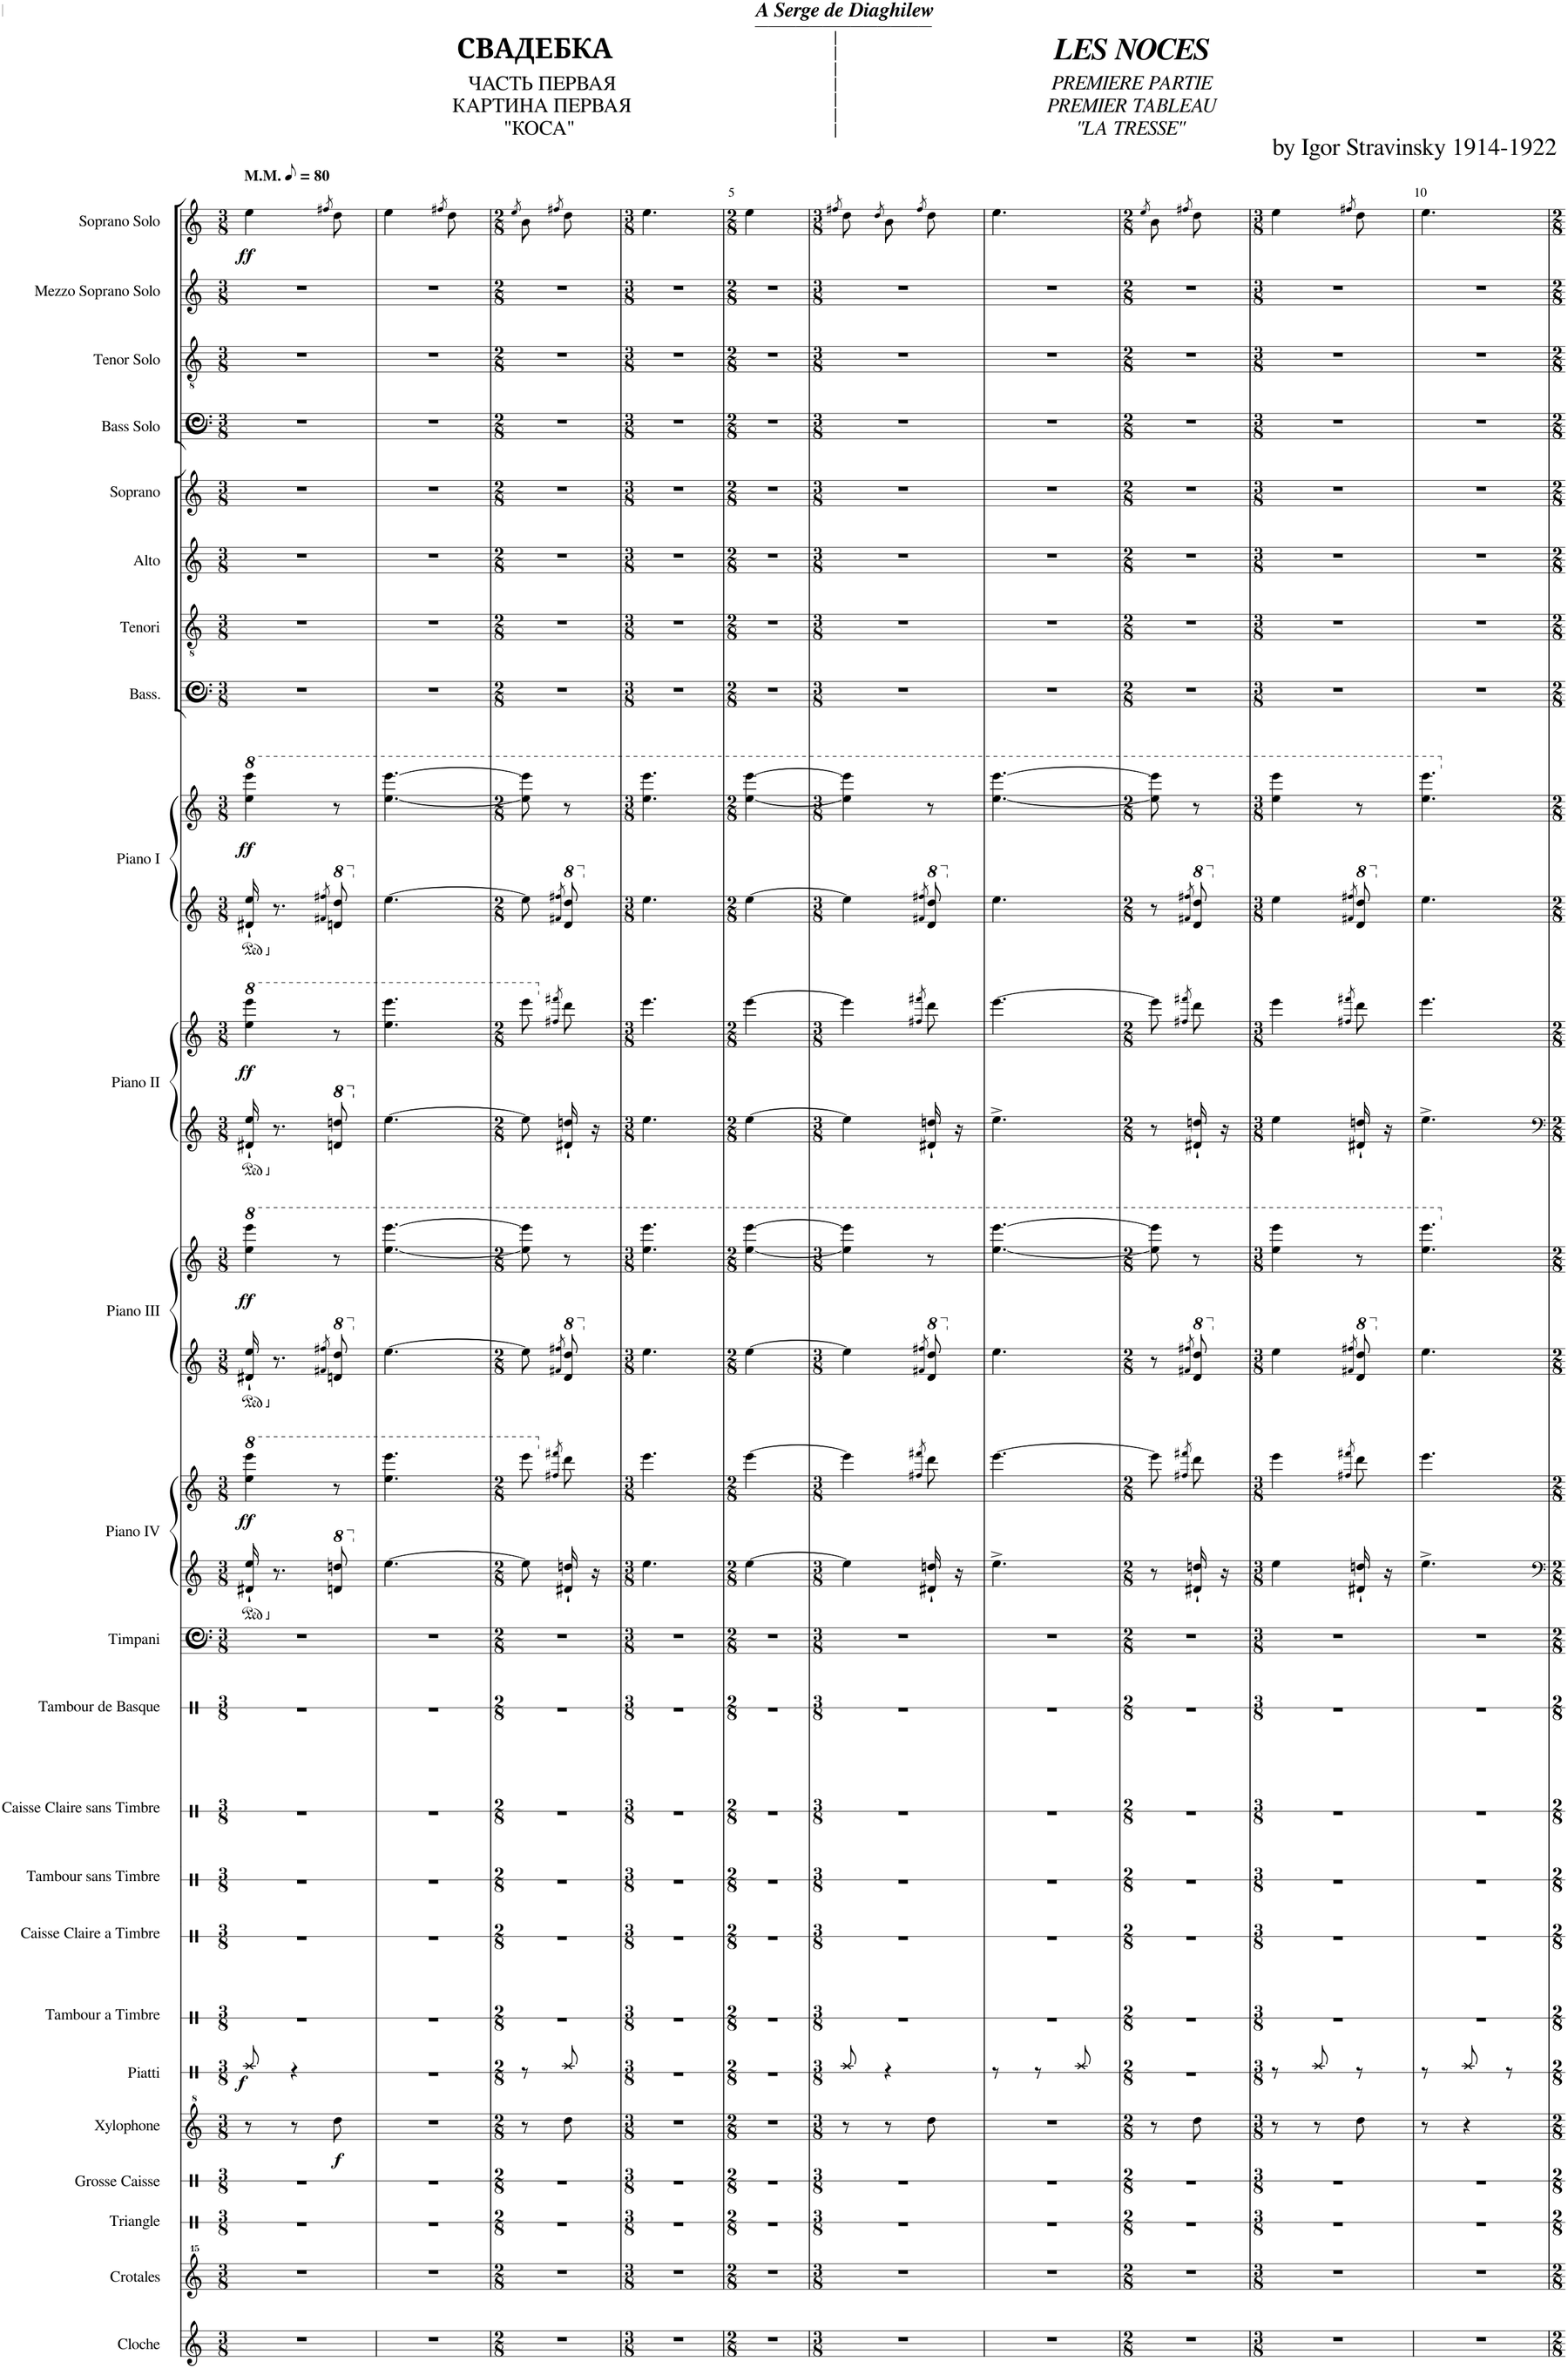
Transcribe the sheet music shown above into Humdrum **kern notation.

**kern	**kern	**kern	**kern	**kern	**dynam	**kern	**dynam	**kern	**kern	**kern	**kern	**kern	**kern	**kern	**kern	**dynam	**kern	**kern	**dynam	**kern	**kern	**dynam	**kern	**kern	**dynam	**kern	**kern	**kern	**kern	**kern	**kern	**kern	**kern	**dynam
*part24	*part23	*part22	*part21	*part20	*part20	*part19	*part19	*part18	*part17	*part16	*part15	*part14	*part13	*part12	*part12	*part12	*part11	*part11	*part11	*part10	*part10	*part10	*part9	*part9	*part9	*part8	*part7	*part6	*part5	*part4	*part3	*part2	*part1	*part1
*staff28	*staff27	*staff26	*staff25	*staff24	*staff24	*staff23	*staff23	*staff22	*staff21	*staff20	*staff19	*staff18	*staff17	*staff16	*staff15	*staff15/16	*staff14	*staff13	*staff13/14	*staff12	*staff11	*staff11/12	*staff10	*staff9	*staff9/10	*staff8	*staff7	*staff6	*staff5	*staff4	*staff3	*staff2	*staff1	*staff1
*I"Cloche	*I"Crotales	*I"Triangle	*I"Grosse Caisse	*I"Xylophone	*	*I"Piatti	*	*I"Tambour a Timbre	*I"Caisse Claire a Timbre	*I"Tambour sans Timbre	*I"Caisse Claire sans Timbre	*I"Tambour de Basque	*I"Timpani	*I"Piano IV	*	*	*I"Piano III	*	*	*I"Piano II	*	*	*I"Piano I	*	*	*I"Bass.	*I"Tenori	*I"Alto	*I"Soprano	*I"Bass Solo	*I"Tenor Solo	*I"Mezzo Soprano Solo	*I"Soprano Solo	*
*I'Cloche	*I'Cro.	*I'Trgl.	*I'Gr. C.	*I'Xyloph.	*	*I'Piatti	*	*I'Tmb.a.t.	*I'C.cl.a.t.	*I'Tmb.s.t.	*I'C.cl.s.t.	*I'T.d.B.	*I'Timp.	*I'IV	*	*	*I'III	*	*	*I'II	*	*	*I'I	*	*	*I'B.	*I'T.	*I'A.	*I'S.	*I'B.s.	*I'T.s.	*I'M.s.	*I'S.s.	*
*	*	*stria1	*stria1	*	*	*stria1	*	*stria1	*stria1	*stria1	*stria1	*stria1	*	*	*	*	*	*	*	*	*	*	*	*	*	*	*	*	*	*	*	*	*	*
*clefG2	*clefG^^2	*clefX	*clefX	*clefG^2	*	*clefX	*	*clefX	*clefX	*clefX	*clefX	*clefX	*clefF4	*clefG2	*clefG2	*	*clefG2	*clefG2	*	*clefG2	*clefG2	*	*clefG2	*clefG2	*	*clefF4	*clefGv2	*clefG2	*clefG2	*clefF4	*clefGv2	*clefG2	*clefG2	*
*	*	*	*	*	*	*	*	*	*	*	*	*	*	*	*	*	*	*	*	*	*	*	*	*	*	*ITrd12c21	*ITrd8c14	*ITrd5c9	*ITrd1c2	*	*ITrd7c12	*ITrd1c2	*	*
*k[]	*k[]	*k[]	*k[]	*k[]	*	*k[]	*	*k[]	*k[]	*k[]	*k[]	*k[]	*k[]	*k[]	*k[]	*	*k[]	*k[]	*	*k[]	*k[]	*	*k[]	*k[]	*	*k[]	*k[]	*k[]	*k[]	*k[]	*k[]	*k[]	*k[]	*
*M3/8	*M3/8	*M3/8	*M3/8	*M3/8	*	*M3/8	*	*M3/8	*M3/8	*M3/8	*M3/8	*M3/8	*M3/8	*M3/8	*M3/8	*	*M3/8	*M3/8	*	*M3/8	*M3/8	*	*M3/8	*M3/8	*	*M3/8	*M3/8	*M3/8	*M3/8	*M3/8	*M3/8	*M3/8	*M3/8	*
*MM40	*MM40	*MM40	*MM40	*MM40	*	*MM40	*	*MM40	*MM40	*MM40	*MM40	*MM40	*MM40	*MM40	*MM40	*	*MM40	*MM40	*	*MM40	*MM40	*	*MM40	*MM40	*	*MM40	*MM40	*MM40	*MM40	*MM40	*MM40	*MM40	*MM40	*
*	*	*	*	*	*	*	*	*	*	*	*	*	*	*	*8va	*	*	*	*	*	*	*	*	*	*	*	*	*	*	*	*	*	*	*
*	*	*	*	*	*	*	*	*	*	*	*	*	*	*	*	*	*	*8va	*	*	*	*	*	*	*	*	*	*	*	*	*	*	*	*
*	*	*	*	*	*	*	*	*	*	*	*	*	*	*	*	*	*	*	*	*	*8va	*	*	*	*	*	*	*	*	*	*	*	*	*
*	*	*	*	*	*	*	*	*	*	*	*	*	*	*	*	*	*	*	*	*	*	*	*	*8va	*	*	*	*	*	*	*	*	*	*
=1	=1	=1	=1	=1	=1	=1	=1	=1	=1	=1	=1	=1	=1	=1	=1	=1	=1	=1	=1	=1	=1	=1	=1	=1	=1	=1	=1	=1	=1	=1	=1	=1	=1	=1
!	!	!	!	!	!	!	!	!	!	!	!	!	!	!	!	!	!	!	!	!	!	!	!	!	!	!	!	!	!	!	!	!	!LO:TX:a:B:t=M.M.	!
!	!	!	!	!	!	!	!LO:DY:b	!	!	!	!	!	!	!	!	!LO:DY:b	!	!	!LO:DY:b	!	!	!LO:DY:b	!	!	!LO:DY:b	!	!	!	!	!	!	!	!	!LO:DY:b
4.r	4.r	4.r	4.r	8r	.	8Rg/	f	4.r	4.r	4.r	4.r	4.r	4.r	16d#X/` 16ee/`	4eee\ 4eeee\	ff	16d#X/` 16ee/`	4eee\ 4eeee\	ff	16d#X/` 16ee/`	4eee\ 4eeee\	ff	16d#X/` 16ee/`	4eee\ 4eeee\	ff	4.r	4.r	4.r	4.r	4.r	4.r	4.r	4ee\	ff
.	.	.	.	.	.	.	.	.	.	.	.	.	.	8.r	.	.	8.r	.	.	8.r	.	.	8.r	.	.	.	.	.	.	.	.	.	.	.
.	.	.	.	8r	.	4r	.	.	.	.	.	.	.	.	.	.	.	.	.	.	.	.	.	.	.	.	.	.	.	.	.	.	.	.
*	*	*	*	*	*	*	*	*	*	*	*	*	*	*	*	*	*	*	*	*	*	*	*8va	*	*	*	*	*	*	*	*	*	*	*
*	*	*	*	*	*	*	*	*	*	*	*	*	*	*	*	*	*8va	*	*	*	*	*	*	*	*	*	*	*	*	*	*	*	*	*
.	.	.	.	.	.	.	.	.	.	.	.	.	.	.	.	.	8qff#X/ 8qfff#X/	.	.	.	.	.	8qff#X/ 8qfff#X/	.	.	.	.	.	.	.	.	.	8qff#X/	.
*	*	*	*	*	*	*	*	*	*	*	*	*	*	*8va	*	*	*	*	*	*	*	*	*	*	*	*	*	*	*	*	*	*	*	*
*	*	*	*	*	*	*	*	*	*	*	*	*	*	*	*	*	*	*	*	*8va	*	*	*	*	*	*	*	*	*	*	*	*	*	*
*	*	*	*	*	*	*	*	*	*	*	*	*	*	*	*	*	*	*	*	*8va	*	*	*	*	*	*	*	*	*	*	*	*	*	*
!	!	!	!	!	!LO:DY:b	!	!	!	!	!	!	!	!	!	!	!	!	!	!	!	!	!	!	!	!	!	!	!	!	!	!	!	!	!
.	.	.	.	8ddd\	f	.	.	.	.	.	.	.	.	8ddn/ 8dddn/	8r	.	8ddn/ 8ddd/	8r	.	8ddn/ 8dddn/	8r	.	8ddn/ 8ddd/	8r	.	.	.	.	.	.	.	.	8dd\	.
=2	=2	=2	=2	=2	=2	=2	=2	=2	=2	=2	=2	=2	=2	=2	=2	=2	=2	=2	=2	=2	=2	=2	=2	=2	=2	=2	=2	=2	=2	=2	=2	=2	=2	=2
*	*	*	*	*	*	*	*	*	*	*	*	*	*	*X8va	*	*	*	*	*	*	*	*	*	*	*	*	*	*	*	*	*	*	*	*
*	*	*	*	*	*	*	*	*	*	*	*	*	*	*	*	*	*X8va	*	*	*	*	*	*	*	*	*	*	*	*	*	*	*	*	*
*	*	*	*	*	*	*	*	*	*	*	*	*	*	*	*	*	*	*	*	*X8va	*	*	*	*	*	*	*	*	*	*	*	*	*	*
*	*	*	*	*	*	*	*	*	*	*	*	*	*	*	*	*	*	*	*	*	*	*	*X8va	*	*	*	*	*	*	*	*	*	*	*
4.r	4.r	4.r	4.r	4.r	.	4.r	.	4.r	4.r	4.r	4.r	4.r	4.r	[4.ee\	4.eee\ 4.eeee\	.	[4.ee\	[4.eee\ [4.eeee\	.	[4.ee\	4.eee\ 4.eeee\	.	[4.ee\	[4.eee\ [4.eeee\	.	4.r	4.r	4.r	4.r	4.r	4.r	4.r	4ee\	.
.	.	.	.	.	.	.	.	.	.	.	.	.	.	.	.	.	.	.	.	.	.	.	.	.	.	.	.	.	.	.	.	.	8qff#X/	.
.	.	.	.	.	.	.	.	.	.	.	.	.	.	.	.	.	.	.	.	.	.	.	.	.	.	.	.	.	.	.	.	.	8dd\	.
=3	=3	=3	=3	=3	=3	=3	=3	=3	=3	=3	=3	=3	=3	=3	=3	=3	=3	=3	=3	=3	=3	=3	=3	=3	=3	=3	=3	=3	=3	=3	=3	=3	=3	=3
*M2/8	*M2/8	*M2/8	*M2/8	*M2/8	*	*M2/8	*	*M2/8	*M2/8	*M2/8	*M2/8	*M2/8	*M2/8	*M2/8	*M2/8	*	*M2/8	*M2/8	*	*M2/8	*M2/8	*	*M2/8	*M2/8	*	*M2/8	*M2/8	*M2/8	*M2/8	*M2/8	*M2/8	*M2/8	*M2/8	*
.	.	.	.	.	.	.	.	.	.	.	.	.	.	.	.	.	.	.	.	.	.	.	.	.	.	.	.	.	.	.	.	.	8qee/	.
*	*	*	*	*	*	*	*	*	*	*	*	*	*	*	*	*	*	*	*	*	*X8va	*	*	*	*	*	*	*	*	*	*	*	*	*
4r	4r	4r	4r	8r	.	8r	.	4r	4r	4r	4r	4r	4r	8ee\L]	8eeee\L	.	8ee\L]	8eee\] 8eeee\]	.	8ee\L]	8eeee\L	.	8ee\L]	8eee\] 8eeee\]	.	4r	4r	4r	4r	4r	4r	4r	8b\L	.
*	*	*	*	*	*	*	*	*	*	*	*	*	*	*	*	*	*	*	*	*	*	*	*8va	*	*	*	*	*	*	*	*	*	*	*
*	*	*	*	*	*	*	*	*	*	*	*	*	*	*	*	*	*	*	*	*	*X8va	*	*	*	*	*	*	*	*	*	*	*	*	*
*	*	*	*	*	*	*	*	*	*	*	*	*	*	*	*	*	*8va	*	*	*	*	*	*	*	*	*	*	*	*	*	*	*	*	*
*	*	*	*	*	*	*	*	*	*	*	*	*	*	*	*X8va	*	*	*	*	*	*	*	*	*	*	*	*	*	*	*	*	*	*	*
.	.	.	.	.	.	.	.	.	.	.	.	.	.	.	8qff#X\ 8qfff#X\	.	8qff#X\ 8qfff#X\	.	.	.	8qff#X\ 8qfff#X\	.	8qff#X\ 8qfff#X\	.	.	.	.	.	.	.	.	.	8qff#X\	.
.	.	.	.	8ddd\	.	8Rg/	.	.	.	.	.	.	.	16d#X`\ 16ddn`\Jk	8ddd\J	.	8dd\ 8ddd\J	8r	.	16d#X`\ 16ddn`\Jk	8ddd\J	.	8dd\ 8ddd\J	8r	.	.	.	.	.	.	.	.	8dd\J	.
.	.	.	.	.	.	.	.	.	.	.	.	.	.	16r	.	.	.	.	.	16r	.	.	.	.	.	.	.	.	.	.	.	.	.	.
=4	=4	=4	=4	=4	=4	=4	=4	=4	=4	=4	=4	=4	=4	=4	=4	=4	=4	=4	=4	=4	=4	=4	=4	=4	=4	=4	=4	=4	=4	=4	=4	=4	=4	=4
*M3/8	*M3/8	*M3/8	*M3/8	*M3/8	*	*M3/8	*	*M3/8	*M3/8	*M3/8	*M3/8	*M3/8	*M3/8	*M3/8	*M3/8	*	*M3/8	*M3/8	*	*M3/8	*M3/8	*	*M3/8	*M3/8	*	*M3/8	*M3/8	*M3/8	*M3/8	*M3/8	*M3/8	*M3/8	*M3/8	*
*	*	*	*	*	*	*	*	*	*	*	*	*	*	*	*	*	*X8va	*	*	*	*	*	*	*	*	*	*	*	*	*	*	*	*	*
*	*	*	*	*	*	*	*	*	*	*	*	*	*	*	*	*	*	*	*	*	*	*	*X8va	*	*	*	*	*	*	*	*	*	*	*
4.r	4.r	4.r	4.r	4.r	.	4.r	.	4.r	4.r	4.r	4.r	4.r	4.r	4.ee\	4.eee\	.	4.ee\	4.eee\ 4.eeee\	.	4.ee\	4.eee\	.	4.ee\	4.eee\ 4.eeee\	.	4.r	4.r	4.r	4.r	4.r	4.r	4.r	4.ee\	.
=5	=5	=5	=5	=5	=5	=5	=5	=5	=5	=5	=5	=5	=5	=5	=5	=5	=5	=5	=5	=5	=5	=5	=5	=5	=5	=5	=5	=5	=5	=5	=5	=5	=5	=5
*M2/8	*M2/8	*M2/8	*M2/8	*M2/8	*	*M2/8	*	*M2/8	*M2/8	*M2/8	*M2/8	*M2/8	*M2/8	*M2/8	*M2/8	*	*M2/8	*M2/8	*	*M2/8	*M2/8	*	*M2/8	*M2/8	*	*M2/8	*M2/8	*M2/8	*M2/8	*M2/8	*M2/8	*M2/8	*M2/8	*
4r	4r	4r	4r	4r	.	4r	.	4r	4r	4r	4r	4r	4r	[4ee\	[4eee\	.	[4ee\	[4eee\ [4eeee\	.	[4ee\	[4eee\	.	[4ee\	[4eee\ [4eeee\	.	4r	4r	4r	4r	4r	4r	4r	4ee\	.
=6	=6	=6	=6	=6	=6	=6	=6	=6	=6	=6	=6	=6	=6	=6	=6	=6	=6	=6	=6	=6	=6	=6	=6	=6	=6	=6	=6	=6	=6	=6	=6	=6	=6	=6
*M3/8	*M3/8	*M3/8	*M3/8	*M3/8	*	*M3/8	*	*M3/8	*M3/8	*M3/8	*M3/8	*M3/8	*M3/8	*M3/8	*M3/8	*	*M3/8	*M3/8	*	*M3/8	*M3/8	*	*M3/8	*M3/8	*	*M3/8	*M3/8	*M3/8	*M3/8	*M3/8	*M3/8	*M3/8	*M3/8	*
.	.	.	.	.	.	.	.	.	.	.	.	.	.	.	.	.	.	.	.	.	.	.	.	.	.	.	.	.	.	.	.	.	8qff#X/	.
4.r	4.r	4.r	4.r	8r	.	8Rg/	.	4.r	4.r	4.r	4.r	4.r	4.r	4ee\]	4eee\]	.	4ee\]	4eee\] 4eeee\]	.	4ee\]	4eee\]	.	4ee\]	4eee\] 4eeee\]	.	4.r	4.r	4.r	4.r	4.r	4.r	4.r	8dd\L	.
.	.	.	.	.	.	.	.	.	.	.	.	.	.	.	.	.	.	.	.	.	.	.	.	.	.	.	.	.	.	.	.	.	8qdd\	.
.	.	.	.	8r	.	4r	.	.	.	.	.	.	.	.	.	.	.	.	.	.	.	.	.	.	.	.	.	.	.	.	.	.	8b\	.
*	*	*	*	*	*	*	*	*	*	*	*	*	*	*	*	*	*	*	*	*	*	*	*8va	*	*	*	*	*	*	*	*	*	*	*
*	*	*	*	*	*	*	*	*	*	*	*	*	*	*	*	*	*8va	*	*	*	*	*	*	*	*	*	*	*	*	*	*	*	*	*
.	.	.	.	.	.	.	.	.	.	.	.	.	.	.	8qff#X/ 8qfff#X/	.	8qff#X/ 8qfff#X/	.	.	.	8qff#X/ 8qfff#X/	.	8qff#X/ 8qfff#X/	.	.	.	.	.	.	.	.	.	8qff#\	.
.	.	.	.	8ddd\	.	.	.	.	.	.	.	.	.	16d#X/` 16ddn/`	8ddd\	.	8dd/ 8ddd/	8r	.	16d#X/` 16ddn/`	8ddd\	.	8dd/ 8ddd/	8r	.	.	.	.	.	.	.	.	8dd\J	.
.	.	.	.	.	.	.	.	.	.	.	.	.	.	16r	.	.	.	.	.	16r	.	.	.	.	.	.	.	.	.	.	.	.	.	.
=7	=7	=7	=7	=7	=7	=7	=7	=7	=7	=7	=7	=7	=7	=7	=7	=7	=7	=7	=7	=7	=7	=7	=7	=7	=7	=7	=7	=7	=7	=7	=7	=7	=7	=7
*	*	*	*	*	*	*	*	*	*	*	*	*	*	*	*	*	*X8va	*	*	*	*	*	*	*	*	*	*	*	*	*	*	*	*	*
*	*	*	*	*	*	*	*	*	*	*	*	*	*	*	*	*	*	*	*	*	*	*	*X8va	*	*	*	*	*	*	*	*	*	*	*
4.r	4.r	4.r	4.r	4.r	.	8r	.	4.r	4.r	4.r	4.r	4.r	4.r	4.ee^\	[4.eee\	.	4.ee\	[4.eee\ [4.eeee\	.	4.ee^\	[4.eee\	.	4.ee\	[4.eee\ [4.eeee\	.	4.r	4.r	4.r	4.r	4.r	4.r	4.r	4.ee\	.
.	.	.	.	.	.	8r	.	.	.	.	.	.	.	.	.	.	.	.	.	.	.	.	.	.	.	.	.	.	.	.	.	.	.	.
.	.	.	.	.	.	8Rg/	.	.	.	.	.	.	.	.	.	.	.	.	.	.	.	.	.	.	.	.	.	.	.	.	.	.	.	.
=8	=8	=8	=8	=8	=8	=8	=8	=8	=8	=8	=8	=8	=8	=8	=8	=8	=8	=8	=8	=8	=8	=8	=8	=8	=8	=8	=8	=8	=8	=8	=8	=8	=8	=8
*M2/8	*M2/8	*M2/8	*M2/8	*M2/8	*	*M2/8	*	*M2/8	*M2/8	*M2/8	*M2/8	*M2/8	*M2/8	*M2/8	*M2/8	*	*M2/8	*M2/8	*	*M2/8	*M2/8	*	*M2/8	*M2/8	*	*M2/8	*M2/8	*M2/8	*M2/8	*M2/8	*M2/8	*M2/8	*M2/8	*
.	.	.	.	.	.	.	.	.	.	.	.	.	.	.	.	.	.	.	.	.	.	.	.	.	.	.	.	.	.	.	.	.	8qee/	.
4r	4r	4r	4r	8r	.	4r	.	4r	4r	4r	4r	4r	4r	8r	8eee\L]	.	8r	8eee\] 8eeee\]	.	8r	8eee\L]	.	8r	8eee\] 8eeee\]	.	4r	4r	4r	4r	4r	4r	4r	8b\L	.
*	*	*	*	*	*	*	*	*	*	*	*	*	*	*	*	*	*	*	*	*	*	*	*8va	*	*	*	*	*	*	*	*	*	*	*
*	*	*	*	*	*	*	*	*	*	*	*	*	*	*	*	*	*8va	*	*	*	*	*	*	*	*	*	*	*	*	*	*	*	*	*
.	.	.	.	.	.	.	.	.	.	.	.	.	.	.	8qff#X\ 8qfff#X\	.	8qff#X/ 8qfff#X/	.	.	.	8qff#X\ 8qfff#X\	.	8qff#X/ 8qfff#X/	.	.	.	.	.	.	.	.	.	8qff#X\	.
.	.	.	.	8ddd\	.	.	.	.	.	.	.	.	.	16d#X/` 16ddn/`	8ddd\J	.	8dd/ 8ddd/	8r	.	16d#X/` 16ddn/`	8ddd\J	.	8dd/ 8ddd/	8r	.	.	.	.	.	.	.	.	8dd\J	.
.	.	.	.	.	.	.	.	.	.	.	.	.	.	16r	.	.	.	.	.	16r	.	.	.	.	.	.	.	.	.	.	.	.	.	.
=9	=9	=9	=9	=9	=9	=9	=9	=9	=9	=9	=9	=9	=9	=9	=9	=9	=9	=9	=9	=9	=9	=9	=9	=9	=9	=9	=9	=9	=9	=9	=9	=9	=9	=9
*M3/8	*M3/8	*M3/8	*M3/8	*M3/8	*	*M3/8	*	*M3/8	*M3/8	*M3/8	*M3/8	*M3/8	*M3/8	*M3/8	*M3/8	*	*M3/8	*M3/8	*	*M3/8	*M3/8	*	*M3/8	*M3/8	*	*M3/8	*M3/8	*M3/8	*M3/8	*M3/8	*M3/8	*M3/8	*M3/8	*
*	*	*	*	*	*	*	*	*	*	*	*	*	*	*	*	*	*X8va	*	*	*	*	*	*	*	*	*	*	*	*	*	*	*	*	*
*	*	*	*	*	*	*	*	*	*	*	*	*	*	*	*	*	*	*	*	*	*	*	*X8va	*	*	*	*	*	*	*	*	*	*	*
4.r	4.r	4.r	4.r	8r	.	8r	.	4.r	4.r	4.r	4.r	4.r	4.r	4ee\	4eee\	.	4ee\	4eee\ 4eeee\	.	4ee\	4eee\	.	4ee\	4eee\ 4eeee\	.	4.r	4.r	4.r	4.r	4.r	4.r	4.r	4ee\	.
.	.	.	.	8r	.	8Rg/	.	.	.	.	.	.	.	.	.	.	.	.	.	.	.	.	.	.	.	.	.	.	.	.	.	.	.	.
*	*	*	*	*	*	*	*	*	*	*	*	*	*	*	*	*	*	*	*	*	*	*	*8va	*	*	*	*	*	*	*	*	*	*	*
*	*	*	*	*	*	*	*	*	*	*	*	*	*	*	*	*	*8va	*	*	*	*	*	*	*	*	*	*	*	*	*	*	*	*	*
.	.	.	.	.	.	.	.	.	.	.	.	.	.	.	8qff#X/ 8qfff#X/	.	8qff#X/ 8qfff#X/	.	.	.	8qff#X/ 8qfff#X/	.	8qff#X/ 8qfff#X/	.	.	.	.	.	.	.	.	.	8qff#X/	.
.	.	.	.	8ddd\	.	8r	.	.	.	.	.	.	.	16d#X/` 16ddn/`	8ddd\	.	8dd/ 8ddd/	8r	.	16d#X/` 16ddn/`	8ddd\	.	8dd/ 8ddd/	8r	.	.	.	.	.	.	.	.	8dd\	.
.	.	.	.	.	.	.	.	.	.	.	.	.	.	16r	.	.	.	.	.	16r	.	.	.	.	.	.	.	.	.	.	.	.	.	.
=10	=10	=10	=10	=10	=10	=10	=10	=10	=10	=10	=10	=10	=10	=10	=10	=10	=10	=10	=10	=10	=10	=10	=10	=10	=10	=10	=10	=10	=10	=10	=10	=10	=10	=10
*	*	*	*	*	*	*	*	*	*	*	*	*	*	*	*	*	*X8va	*	*	*	*	*	*	*	*	*	*	*	*	*	*	*	*	*
*	*	*	*	*	*	*	*	*	*	*	*	*	*	*	*	*	*	*	*	*	*	*	*X8va	*	*	*	*	*	*	*	*	*	*	*
4.r	4.r	4.r	4.r	8r	.	8r	.	4.r	4.r	4.r	4.r	4.r	4.r	4.ee^\	4.eee\	.	4.ee\	4.eee\ 4.eeee\	.	4.ee^\	4.eee\	.	4.ee\	4.eee\ 4.eeee\	.	4.r	4.r	4.r	4.r	4.r	4.r	4.r	4.ee\	.
.	.	.	.	4r	.	8Rg/	.	.	.	.	.	.	.	.	.	.	.	.	.	.	.	.	.	.	.	.	.	.	.	.	.	.	.	.
.	.	.	.	.	.	8r	.	.	.	.	.	.	.	.	.	.	.	.	.	.	.	.	.	.	.	.	.	.	.	.	.	.	.	.
*	*	*	*	*	*	*	*	*	*	*	*	*	*	*	*	*	*	*X8va	*	*	*	*	*	*	*	*	*	*	*	*	*	*	*	*
*	*	*	*	*	*	*	*	*	*	*	*	*	*	*	*	*	*	*	*	*	*	*	*	*X8va	*	*	*	*	*	*	*	*	*	*
=	=	=	=	=	=	=	=	=	=	=	=	=	=	=	=	=	=	=	=	=	=	=	=	=	=	=	=	=	=	=	=	=	=	=
*-	*-	*-	*-	*-	*-	*-	*-	*-	*-	*-	*-	*-	*-	*-	*-	*-	*-	*-	*-	*-	*-	*-	*-	*-	*-	*-	*-	*-	*-	*-	*-	*-	*-	*-
